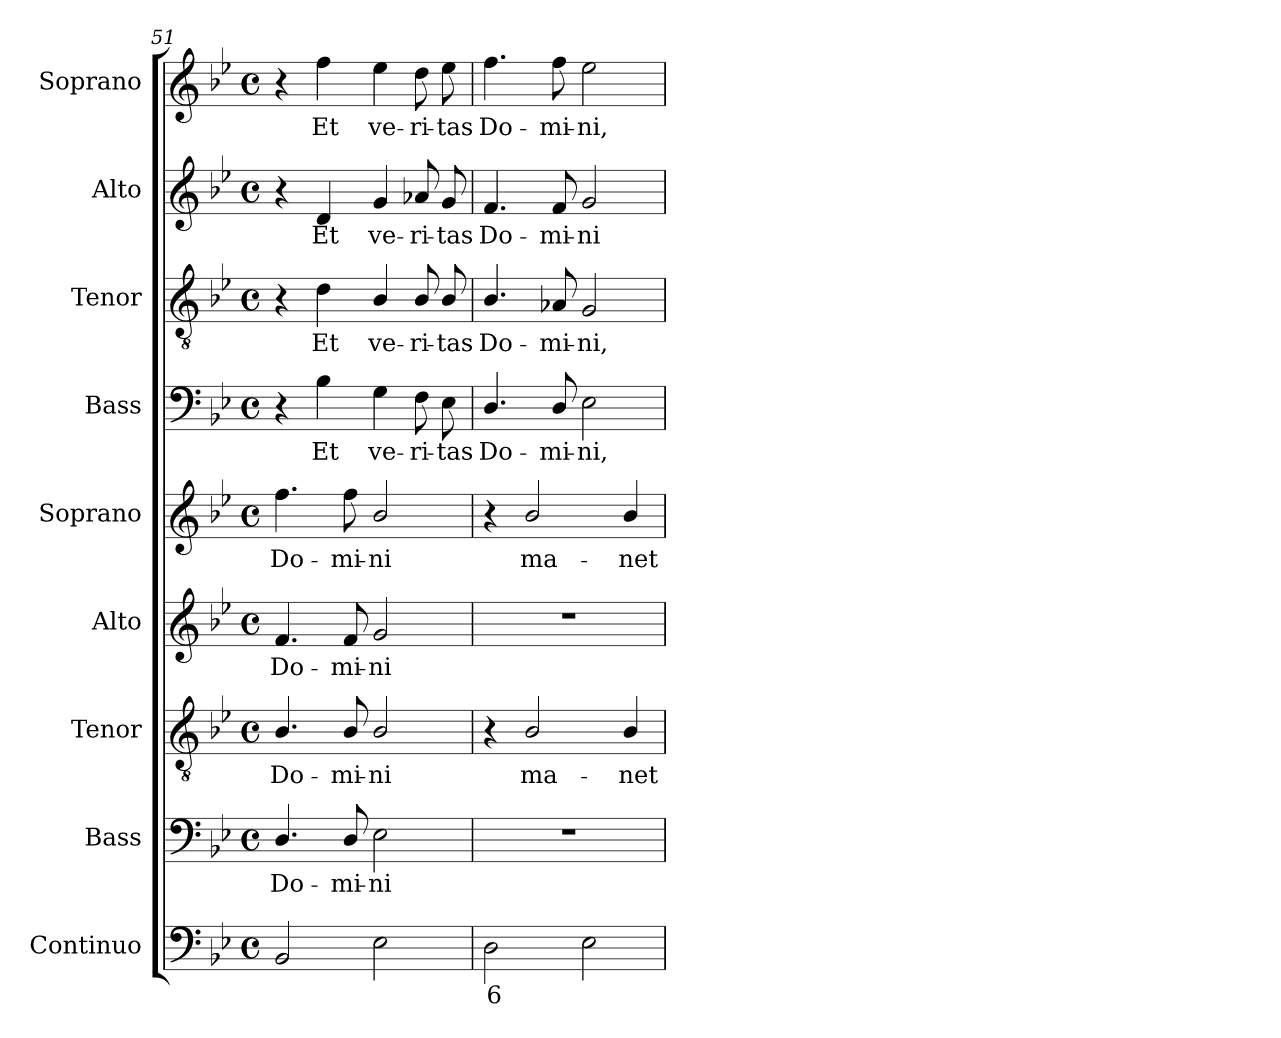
**kern	**text	**kern	**text	**kern	**text	**kern	**text	**kern	**text	**kern	**text	**kern	**text	**kern	**text	**kern	**text
*part9	*part9	*part8	*part8	*part7	*part7	*part6	*part6	*part5	*part5	*part4	*part4	*part3	*part3	*part2	*part2	*part1	*part1
*staff9	*staff9	*staff8	*staff8	*staff7	*staff7	*staff6	*staff6	*staff5	*staff5	*staff4	*staff4	*staff3	*staff3	*staff2	*staff2	*staff1	*staff1
*I"Continuo	*	*I"Bass	*	*I"Tenor	*	*I"Alto	*	*I"Soprano	*	*I"Bass	*	*I"Tenor	*	*I"Alto	*	*I"Soprano	*
*	*	*I'B.	*	*I'T.	*	*I'A.	*	*I'S.	*	*I'B.	*	*I'T.	*	*I'A.	*	*I'S.	*
*clefF4	*	*clefF4	*	*clefGv2	*	*clefG2	*	*clefG2	*	*clefF4	*	*clefGv2	*	*clefG2	*	*clefG2	*
*	*	*	*	*ITrd7c12	*	*	*	*	*	*	*	*ITrd7c12	*	*	*	*	*
*k[b-e-]	*	*k[b-e-]	*	*k[b-e-]	*	*k[b-e-]	*	*k[b-e-]	*	*k[b-e-]	*	*k[b-e-]	*	*k[b-e-]	*	*k[b-e-]	*
*B-:	*	*B-:	*	*B-:	*	*B-:	*	*B-:	*	*B-:	*	*B-:	*	*B-:	*	*B-:	*
*M4/4	*	*M4/4	*	*M4/4	*	*M4/4	*	*M4/4	*	*M4/4	*	*M4/4	*	*M4/4	*	*M4/4	*
*met(c)	*	*met(c)	*	*met(c)	*	*met(c)	*	*met(c)	*	*met(c)	*	*met(c)	*	*met(c)	*	*met(c)	*
=51	=51	=51	=51	=51	=51	=51	=51	=51	=51	=51	=51	=51	=51	=51	=51	=51	=51
!	!	!	!LO:LY:b:color=#000000	!	!	!	!	!	!	!	!	!	!	!	!	!	!
!	!	!	!	!	!LO:LY:b:color=#000000	!	!	!	!	!	!	!	!	!	!	!	!
!	!	!	!	!	!	!	!LO:LY:b:color=#000000	!	!	!	!	!	!	!	!	!	!
!	!	!	!	!	!	!	!	!	!LO:LY:b:color=#000000	!	!	!	!	!	!	!	!
2BB-i/	.	4.Di/	Do-	4.BB-i/	Do-	4.fi/	Do-	4.ffi\	Do-	4r	.	4r	.	4r	.	4r	.
!	!	!	!	!	!	!	!	!	!	!	!LO:LY:b:color=#000000	!	!	!	!	!	!
!	!	!	!	!	!	!	!	!	!	!	!	!	!LO:LY:b:color=#000000	!	!	!	!
!	!	!	!	!	!	!	!	!	!	!	!	!	!	!	!LO:LY:b:color=#000000	!	!
!	!	!	!	!	!	!	!	!	!	!	!	!	!	!	!	!	!LO:LY:b:color=#000000
.	.	.	.	.	.	.	.	.	.	4B-i\	Et	4Di\	Et	4di/	Et	4ffi\	Et
!	!	!	!LO:LY:b:color=#000000	!	!	!	!	!	!	!	!	!	!	!	!	!	!
!	!	!	!	!	!LO:LY:b:color=#000000	!	!	!	!	!	!	!	!	!	!	!	!
!	!	!	!	!	!	!	!LO:LY:b:color=#000000	!	!	!	!	!	!	!	!	!	!
!	!	!	!	!	!	!	!	!	!LO:LY:b:color=#000000	!	!	!	!	!	!	!	!
.	.	8Di/	-mi-	8BB-i/	-mi-	8fi/	-mi-	8ffi\	-mi-	.	.	.	.	.	.	.	.
!	!	!	!LO:LY:b:color=#000000	!	!	!	!	!	!	!	!	!	!	!	!	!	!
!	!	!	!	!	!LO:LY:b:color=#000000	!	!	!	!	!	!	!	!	!	!	!	!
!	!	!	!	!	!	!	!LO:LY:b:color=#000000	!	!	!	!	!	!	!	!	!	!
!	!	!	!	!	!	!	!	!	!LO:LY:b:color=#000000	!	!	!	!	!	!	!	!
!	!	!	!	!	!	!	!	!	!	!	!LO:LY:b:color=#000000	!	!	!	!	!	!
!	!	!	!	!	!	!	!	!	!	!	!	!	!LO:LY:b:color=#000000	!	!	!	!
!	!	!	!	!	!	!	!	!	!	!	!	!	!	!	!LO:LY:b:color=#000000	!	!
!	!	!	!	!	!	!	!	!	!	!	!	!	!	!	!	!	!LO:LY:b:color=#000000
2E-i\	.	2E-i\	-ni	2BB-i/	-ni	2gi/	-ni	2b-i/	-ni	4Gi\	ve-	4BB-i/	ve-	4gi/	ve-	4ee-i\	ve-
!	!	!	!	!	!	!	!	!	!	!	!LO:LY:b:color=#000000	!	!	!	!	!	!
!	!	!	!	!	!	!	!	!	!	!	!	!	!LO:LY:b:color=#000000	!	!	!	!
!	!	!	!	!	!	!	!	!	!	!	!	!	!	!	!LO:LY:b:color=#000000	!	!
!	!	!	!	!	!	!	!	!	!	!	!	!	!	!	!	!	!LO:LY:b:color=#000000
.	.	.	.	.	.	.	.	.	.	8Fi\	-ri-	8BB-i/	-ri-	8a-Xi/	-ri-	8ddi\	-ri-
!	!	!	!	!	!	!	!	!	!	!	!LO:LY:b:color=#000000	!	!	!	!	!	!
!	!	!	!	!	!	!	!	!	!	!	!	!	!LO:LY:b:color=#000000	!	!	!	!
!	!	!	!	!	!	!	!	!	!	!	!	!	!	!	!LO:LY:b:color=#000000	!	!
!	!	!	!	!	!	!	!	!	!	!	!	!	!	!	!	!	!LO:LY:b:color=#000000
.	.	.	.	.	.	.	.	.	.	8E-i\	-tas	8BB-i/	-tas	8gi/	-tas	8ee-i\	-tas
!!LO:LB:g=z
=52	=52	=52	=52	=52	=52	=52	=52	=52	=52	=52	=52	=52	=52	=52	=52	=52	=52
!	!LO:LY:b:color=#000000	!	!	!	!	!	!	!	!	!	!	!	!	!	!	!	!
!	!	!	!	!	!	!	!	!	!	!	!LO:LY:b:color=#000000	!	!	!	!	!	!
!	!	!	!	!	!	!	!	!	!	!	!	!	!LO:LY:b:color=#000000	!	!	!	!
!	!	!	!	!	!	!	!	!	!	!	!	!	!	!	!LO:LY:b:color=#000000	!	!
!	!	!	!	!	!	!	!	!	!	!	!	!	!	!	!	!	!LO:LY:b:color=#000000
2Di\	6	1r	.	4r	.	1r	.	4r	.	4.Di/	Do-	4.BB-i/	Do-	4.fi/	Do-	4.ffi\	Do-
!	!	!	!	!	!LO:LY:b:color=#000000	!	!	!	!	!	!	!	!	!	!	!	!
!	!	!	!	!	!	!	!	!	!LO:LY:b:color=#000000	!	!	!	!	!	!	!	!
.	.	.	.	2BB-i/	ma-	.	.	2b-i/	ma-	.	.	.	.	.	.	.	.
!	!	!	!	!	!	!	!	!	!	!	!LO:LY:b:color=#000000	!	!	!	!	!	!
!	!	!	!	!	!	!	!	!	!	!	!	!	!LO:LY:b:color=#000000	!	!	!	!
!	!	!	!	!	!	!	!	!	!	!	!	!	!	!	!LO:LY:b:color=#000000	!	!
!	!	!	!	!	!	!	!	!	!	!	!	!	!	!	!	!	!LO:LY:b:color=#000000
.	.	.	.	.	.	.	.	.	.	8Di/	-mi-	8AA-Xi/	-mi-	8fi/	-mi-	8ffi\	-mi-
!	!	!	!	!	!	!	!	!	!	!	!LO:LY:b:color=#000000	!	!	!	!	!	!
!	!	!	!	!	!	!	!	!	!	!	!	!	!LO:LY:b:color=#000000	!	!	!	!
!	!	!	!	!	!	!	!	!	!	!	!	!	!	!	!LO:LY:b:color=#000000	!	!
!	!	!	!	!	!	!	!	!	!	!	!	!	!	!	!	!	!LO:LY:b:color=#000000
2E-i\	.	.	.	.	.	.	.	.	.	2E-i\	-ni,	2GGi/	-ni,	2gi/	-ni	2ee-i\	-ni,
!	!	!	!	!	!LO:LY:b:color=#000000	!	!	!	!	!	!	!	!	!	!	!	!
!	!	!	!	!	!	!	!	!	!LO:LY:b:color=#000000	!	!	!	!	!	!	!	!
.	.	.	.	4BB-i/	-net	.	.	4b-i/	-net	.	.	.	.	.	.	.	.
=	=	=	=	=	=	=	=	=	=	=	=	=	=	=	=	=	=
*-	*-	*-	*-	*-	*-	*-	*-	*-	*-	*-	*-	*-	*-	*-	*-	*-	*-
